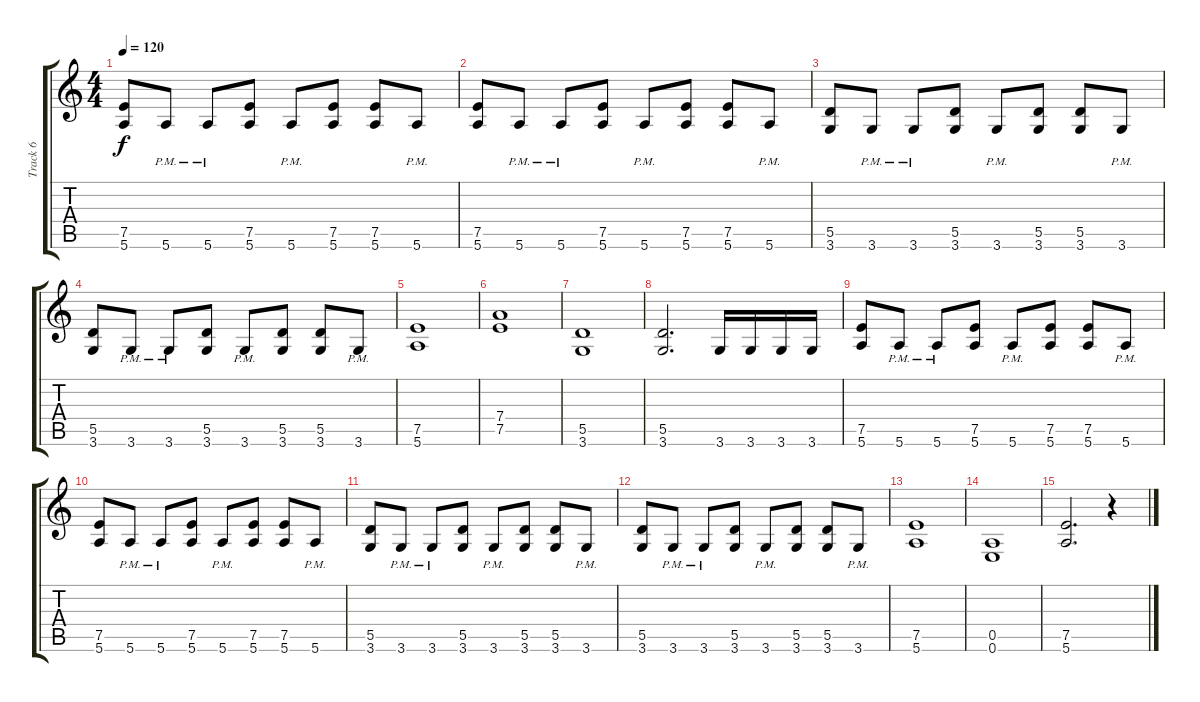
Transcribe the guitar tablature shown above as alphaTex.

\track ("Track 6" "Track 6") {instrument overdrivenguitar}
\staff {score tabs}
\tuning (E4 B3 G3 D3 A2 E2) {hide}
\ts (4 4)
\tempo 120
\clef g2
\ks c
(7.5 5.6).8{dy f} 5.6{pm}.8 5.6{pm}.8 (7.5 5.6).8 5.6{pm}.8 (7.5 5.6).8 (7.5 5.6).8 5.6{pm}.8 |
(7.5 5.6).8 5.6{pm}.8 5.6{pm}.8 (7.5 5.6).8 5.6{pm}.8 (7.5 5.6).8 (7.5 5.6).8 5.6{pm}.8 |
(5.5 3.6).8 3.6{pm}.8 3.6{pm}.8 (5.5 3.6).8 3.6{pm}.8 (5.5 3.6).8 (5.5 3.6).8 3.6{pm}.8 |
(5.5 3.6).8 3.6{pm}.8 3.6{pm}.8 (5.5 3.6).8 3.6{pm}.8 (5.5 3.6).8 (5.5 3.6).8 3.6{pm}.8 |
(7.5 5.6).1 |
(7.4 7.5).1 |
(5.5 3.6).1 |
(5.5 3.6).2{d} 3.6.16 3.6.16 3.6.16 3.6.16 |
(7.5 5.6).8 5.6{pm}.8 5.6{pm}.8 (7.5 5.6).8 5.6{pm}.8 (7.5 5.6).8 (7.5 5.6).8 5.6{pm}.8 |
(7.5 5.6).8 5.6{pm}.8 5.6{pm}.8 (7.5 5.6).8 5.6{pm}.8 (7.5 5.6).8 (7.5 5.6).8 5.6{pm}.8 |
(5.5 3.6).8 3.6{pm}.8 3.6{pm}.8 (5.5 3.6).8 3.6{pm}.8 (5.5 3.6).8 (5.5 3.6).8 3.6{pm}.8 |
(5.5 3.6).8 3.6{pm}.8 3.6{pm}.8 (5.5 3.6).8 3.6{pm}.8 (5.5 3.6).8 (5.5 3.6).8 3.6{pm}.8 |
(7.5 5.6).1 |
(0.5 0.6).1 |
(7.5 5.6).2{d} r.4
